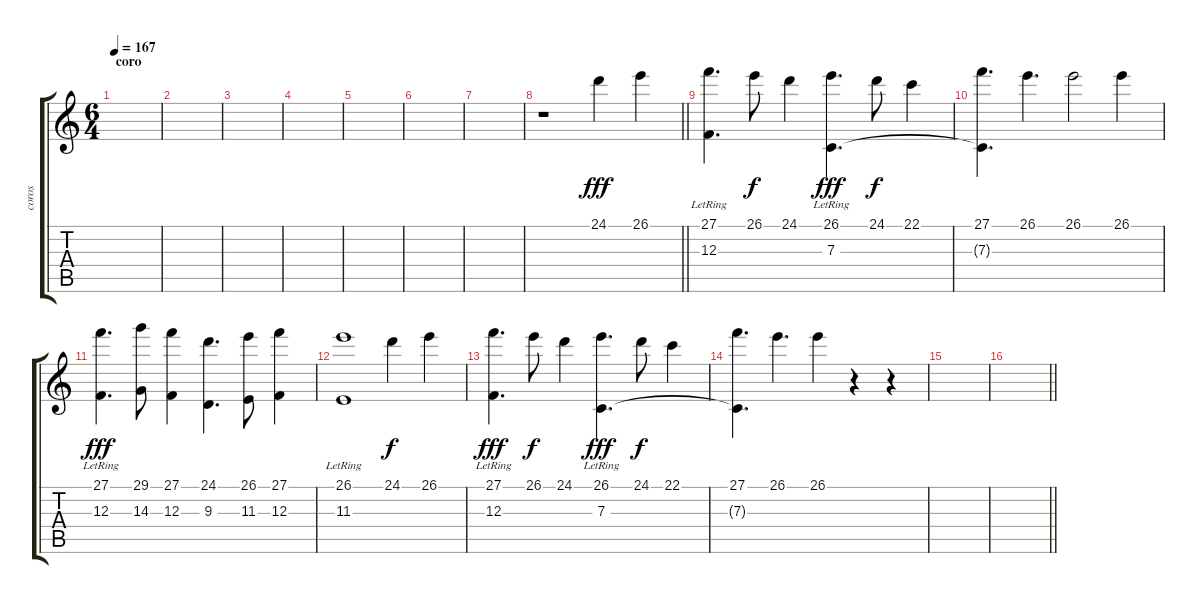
\track ("coros" "coros") {instrument choiraahs}
\staff {score tabs}
\tuning (D4 A3 F3 C3 G2 D2) {hide}
\ts (6 4)
\section ("" "coro")
\tempo 167
\clef g2
\ks c
|
|
|
|
|
|
|
\barLineRight lightlight
r.1 24.1.4{dy fff} 26.1.4 |
(27.1 12.3{lr}).4{d} 26.1.8{dy f} 24.1.4 (26.1 7.3{lr}).4{d dy fff} 24.1.8{dy f} 22.1.4 |
(27.1 7.3{t}).4{d} 26.1.4{d} 26.1.2 26.1.4 |
(27.1 12.3{lr}).4{d dy fff} (29.1 14.3).8 (27.1 12.3).4 (24.1 9.3).4{d} (26.1 11.3).8 (27.1 12.3).4 |
(26.1 11.3{lr}).1 24.1.4{dy f} 26.1.4 |
(27.1 12.3{lr}).4{d dy fff} 26.1.8{dy f} 24.1.4 (26.1 7.3{lr}).4{d dy fff} 24.1.8{dy f} 22.1.4 |
(27.1 7.3{t}).4{d} 26.1.4{d} 26.1.4 r.4 r.4 |
|
\barLineRight lightlight
